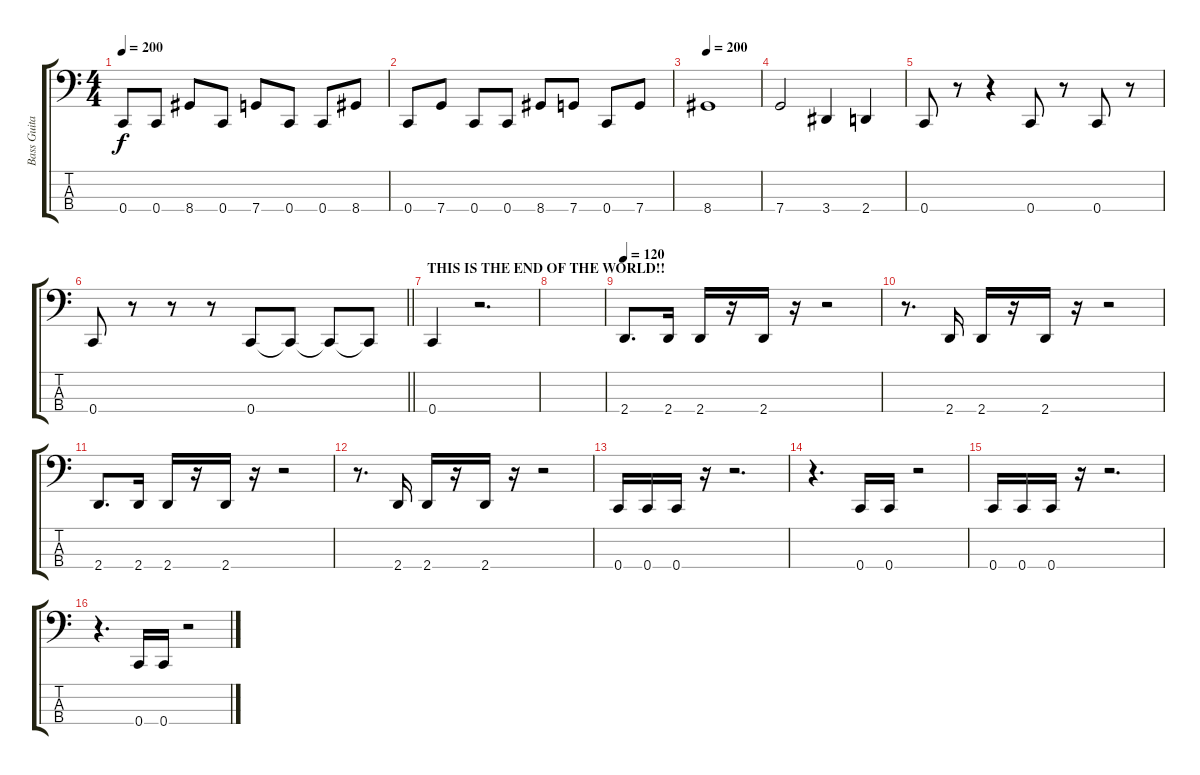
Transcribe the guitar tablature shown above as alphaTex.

\track ("Bass Guitar" "Bass Guita") {instrument electricbasspick}
\staff {score tabs}
\tuning (F2 C2 G1 C1) {hide}
\ts (4 4)
\tempo 200
\clef f4
\ks c
0.4.8{dy f} 0.4.8 8.4.8 0.4.8 7.4.8 0.4.8 0.4.8 8.4.8 |
0.4.8 7.4.8 0.4.8 0.4.8 8.4.8 7.4.8 0.4.8 7.4.8 |
\tempo 200
8.4.1 |
7.4.2 3.4.4 2.4.4 |
0.4.8 r.8 r.4 0.4.8 r.8 0.4.8 r.8 |
\barLineRight lightlight
0.4.8 r.8 r.8 r.8 0.4.8 0.4{t}.8 0.4{t}.8 0.4{t}.8 |
\section ("" "THIS IS THE END OF THE WORLD!!")
0.4.4 r.2{d} |
|
\tempo 120
2.4.8{d} 2.4.16 2.4.16 r.16 2.4.16 r.16 r.2 |
r.8{d} 2.4.16 2.4.16 r.16 2.4.16 r.16 r.2 |
2.4.8{d} 2.4.16 2.4.16 r.16 2.4.16 r.16 r.2 |
r.8{d} 2.4.16 2.4.16 r.16 2.4.16 r.16 r.2 |
0.4.16 0.4.16 0.4.16 r.16 r.2{d} |
r.4{d} 0.4.16 0.4.16 r.2 |
0.4.16 0.4.16 0.4.16 r.16 r.2{d} |
r.4{d} 0.4.16 0.4.16 r.2
